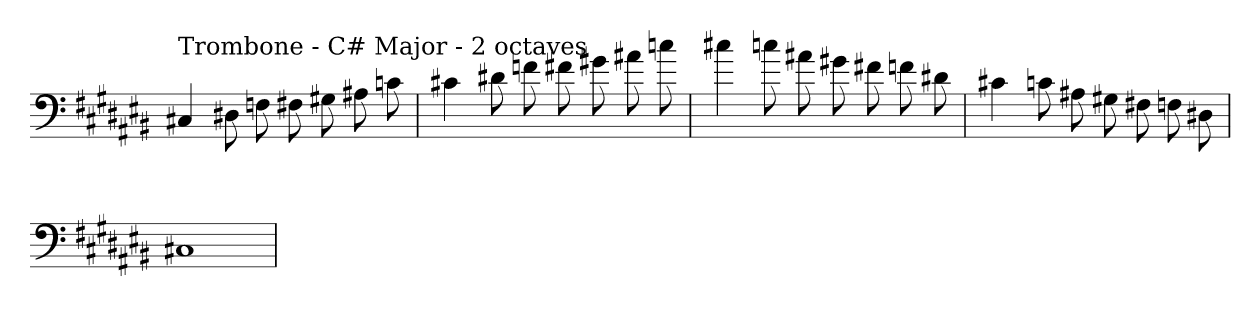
**kern
*part1
*staff1
*clefF4
*k[f#c#g#d#a#e#b#]
*C#:
=
!LO:TX:a:t=Trombone - C# Major - 2 octaves
4C#X
8D#X
8F
8F#X
8G#X
8A#X
8c
=
4c#X
8d#X
8f
8f#X
8g#X
8a#X
8cc
=
4cc#X
8cc
8a#X
8g#X
8f#X
8f
8d#X
=
4c#X
8c
8A#X
8G#X
8F#X
8F
8D#X
=
1C#X
=
*-
